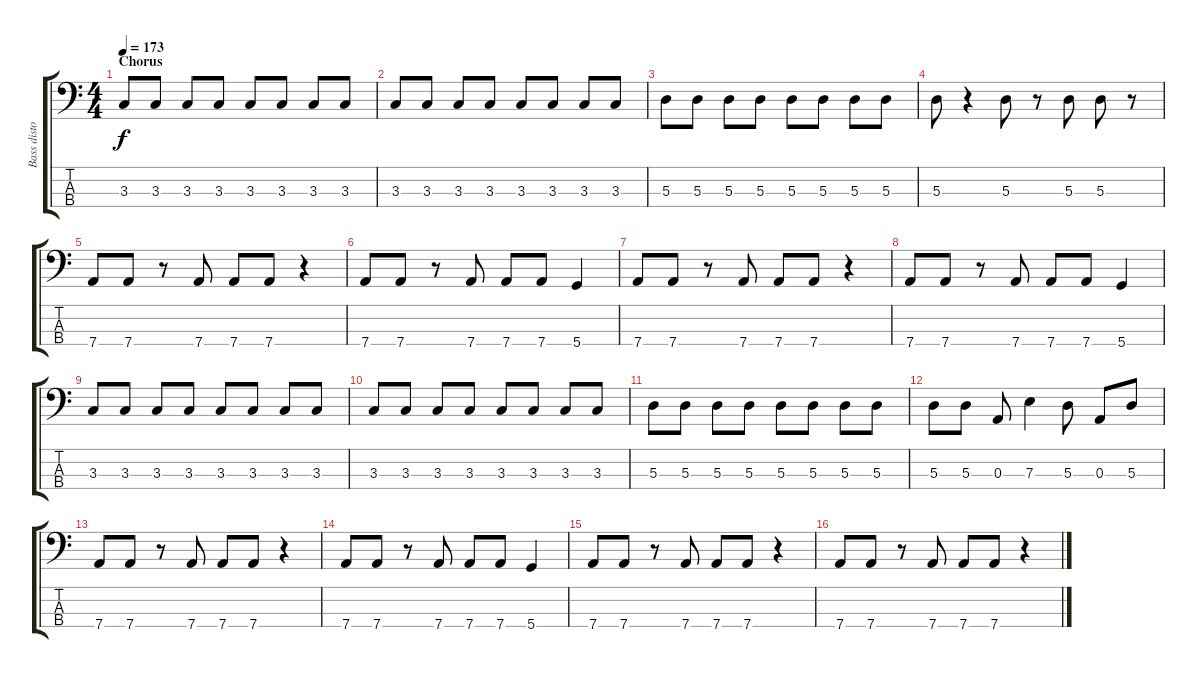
\track ("Bass distortion" "Bass disto") {instrument distortionguitar}
\staff {score tabs}
\tuning (G2 D2 A1 D1) {hide}
\ts (4 4)
\section ("" "Chorus")
\tempo 173
\clef f4
\ks c
3.3.8{dy f volume 8 instrument distortionguitar} 3.3.8 3.3.8 3.3.8 3.3.8 3.3.8 3.3.8 3.3.8 |
3.3.8 3.3.8 3.3.8 3.3.8 3.3.8 3.3.8 3.3.8 3.3.8 |
5.3.8 5.3.8 5.3.8 5.3.8 5.3.8 5.3.8 5.3.8 5.3.8 |
5.3.8 r.4 5.3.8 r.8 5.3.8 5.3.8 r.8 |
7.4.8 7.4.8 r.8 7.4.8 7.4.8 7.4.8 r.4 |
7.4.8 7.4.8 r.8 7.4.8 7.4.8 7.4.8 5.4.4 |
7.4.8 7.4.8 r.8 7.4.8 7.4.8 7.4.8 r.4 |
7.4.8 7.4.8 r.8 7.4.8 7.4.8 7.4.8 5.4.4 |
3.3.8 3.3.8 3.3.8 3.3.8 3.3.8 3.3.8 3.3.8 3.3.8 |
3.3.8 3.3.8 3.3.8 3.3.8 3.3.8 3.3.8 3.3.8 3.3.8 |
5.3.8 5.3.8 5.3.8 5.3.8 5.3.8 5.3.8 5.3.8 5.3.8 |
5.3.8 5.3.8 0.3.8 7.3.4 5.3.8 0.3.8 5.3.8 |
7.4.8 7.4.8 r.8 7.4.8 7.4.8 7.4.8 r.4 |
7.4.8 7.4.8 r.8 7.4.8 7.4.8 7.4.8 5.4.4 |
7.4.8 7.4.8 r.8 7.4.8 7.4.8 7.4.8 r.4 |
7.4.8 7.4.8 r.8 7.4.8 7.4.8 7.4.8 r.4
